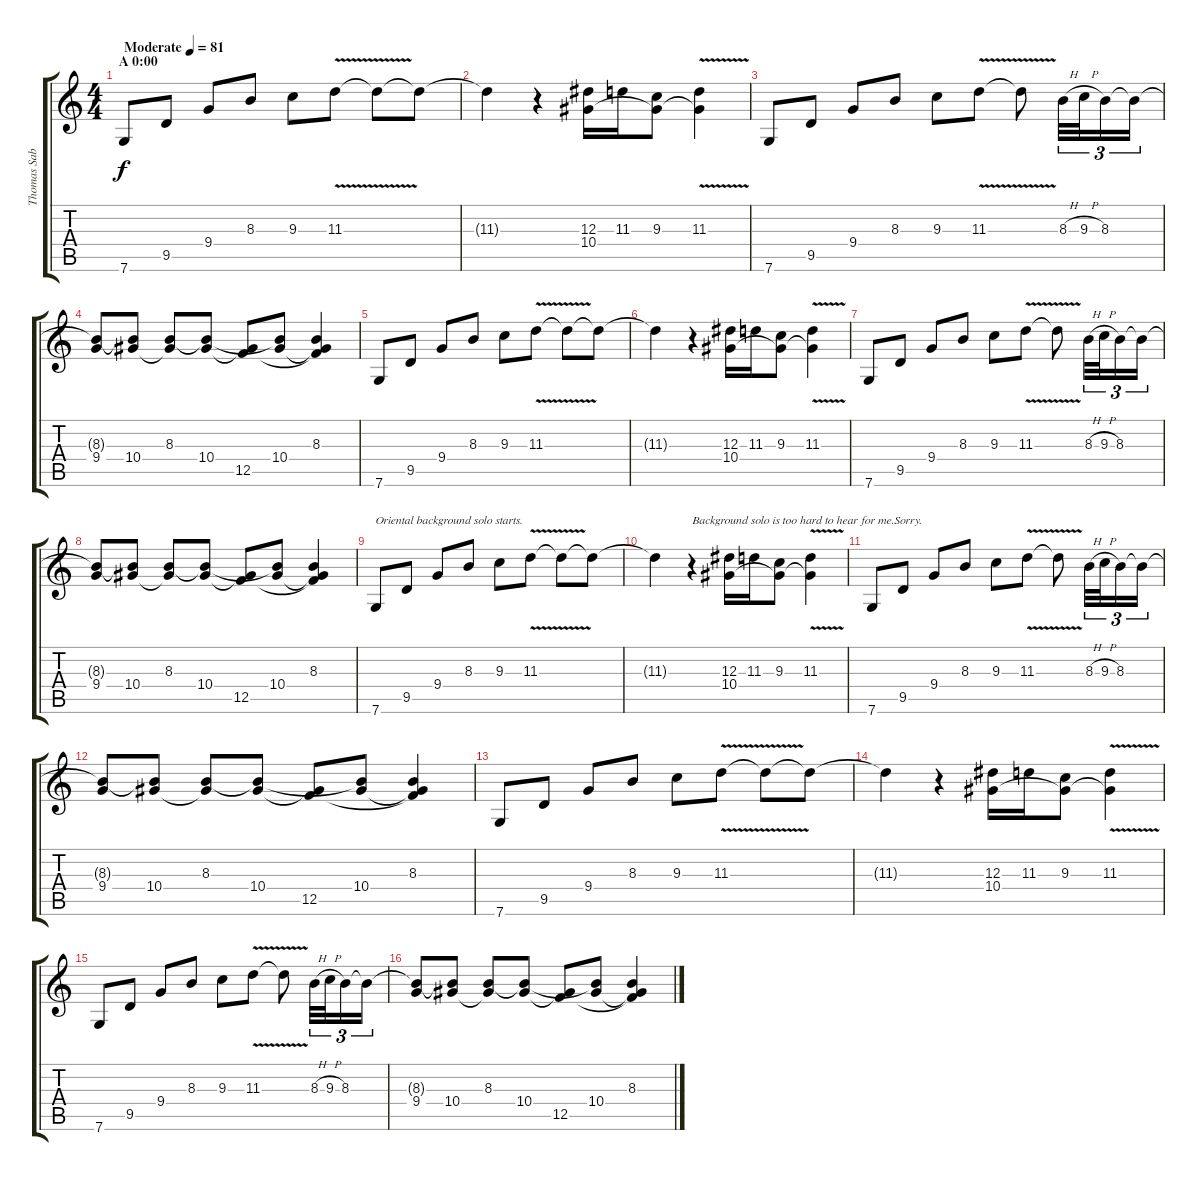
\track ("Thomas Sabbathi (left Guitar) C Tuning" "Thomas Sab") {instrument acousticguitarsteel}
\staff {score tabs}
\tuning (C4 G3 Eb3 Bb2 F2 C2) {hide}
\ts (4 4)
\section ("" "A 0:00")
\tempo (81 "Moderate")
\clef g2
\ks c
7.6.8{dy f instrument acousticguitarsteel} 9.5.8 9.4.8 8.3.8 9.3.8 11.3{v}.8 11.3{t}.8 11.3{t}.8 |
11.3{t}.4 r.4 (12.3 10.4).16 11.3.16 (9.3 10.4{t}).8 (11.3{v} 10.4{t}).4 |
7.6.8 9.5.8 9.4.8 8.3.8 9.3.8 11.3{v}.8 11.3{t}.8 8.3{h}.32{tu (3 2)} 9.3{h}.32{tu (3 2)} 8.3.16{tu (3 2)} 8.3{t}.16{tu (3 2)} |
(8.3{t} 9.4).8 (8.3{t} 10.4).8 (8.3 10.4{t}).8 (8.3{t} 10.4).8 (10.4{t} 12.5).8 (8.3{t} 10.4).8 (8.3 10.4{t} 12.5{t}).4 |
7.6.8 9.5.8 9.4.8 8.3.8 9.3.8 11.3{v}.8 11.3{t}.8 11.3{t}.8 |
11.3{t}.4 r.4 (12.3 10.4).16 11.3.16 (9.3 10.4{t}).8 (11.3{v} 10.4{t}).4 |
7.6.8 9.5.8 9.4.8 8.3.8 9.3.8 11.3{v}.8 11.3{t}.8 8.3{h}.32{tu (3 2)} 9.3{h}.32{tu (3 2)} 8.3.16{tu (3 2)} 8.3{t}.16{tu (3 2)} |
(8.3{t} 9.4).8 (8.3{t} 10.4).8 (8.3 10.4{t}).8 (8.3{t} 10.4).8 (10.4{t} 12.5).8 (8.3{t} 10.4).8 (8.3 10.4{t} 12.5{t}).4 |
7.6.8{txt "Oriental background solo starts."} 9.5.8 9.4.8 8.3.8 9.3.8 11.3{v}.8 11.3{t}.8 11.3{t}.8 |
11.3{t}.4 r.4{txt "Background solo is too hard to hear for me.Sorry."} (12.3 10.4).16 11.3.16 (9.3 10.4{t}).8 (11.3{v} 10.4{t}).4 |
7.6.8 9.5.8 9.4.8 8.3.8 9.3.8 11.3{v}.8 11.3{t}.8 8.3{h}.32{tu (3 2)} 9.3{h}.32{tu (3 2)} 8.3.16{tu (3 2)} 8.3{t}.16{tu (3 2)} |
(8.3{t} 9.4).8 (8.3{t} 10.4).8 (8.3 10.4{t}).8 (8.3{t} 10.4).8 (10.4{t} 12.5).8 (8.3{t} 10.4).8 (8.3 10.4{t} 12.5{t}).4 |
7.6.8 9.5.8 9.4.8 8.3.8 9.3.8 11.3{v}.8 11.3{t}.8 11.3{t}.8 |
11.3{t}.4 r.4 (12.3 10.4).16 11.3.16 (9.3 10.4{t}).8 (11.3{v} 10.4{t}).4 |
7.6.8 9.5.8 9.4.8 8.3.8 9.3.8 11.3{v}.8 11.3{t}.8 8.3{h}.32{tu (3 2)} 9.3{h}.32{tu (3 2)} 8.3.16{tu (3 2)} 8.3{t}.16{tu (3 2)} |
(8.3{t} 9.4).8 (8.3{t} 10.4).8 (8.3 10.4{t}).8 (8.3{t} 10.4).8 (10.4{t} 12.5).8 (8.3{t} 10.4).8 (8.3 10.4{t} 12.5{t}).4
